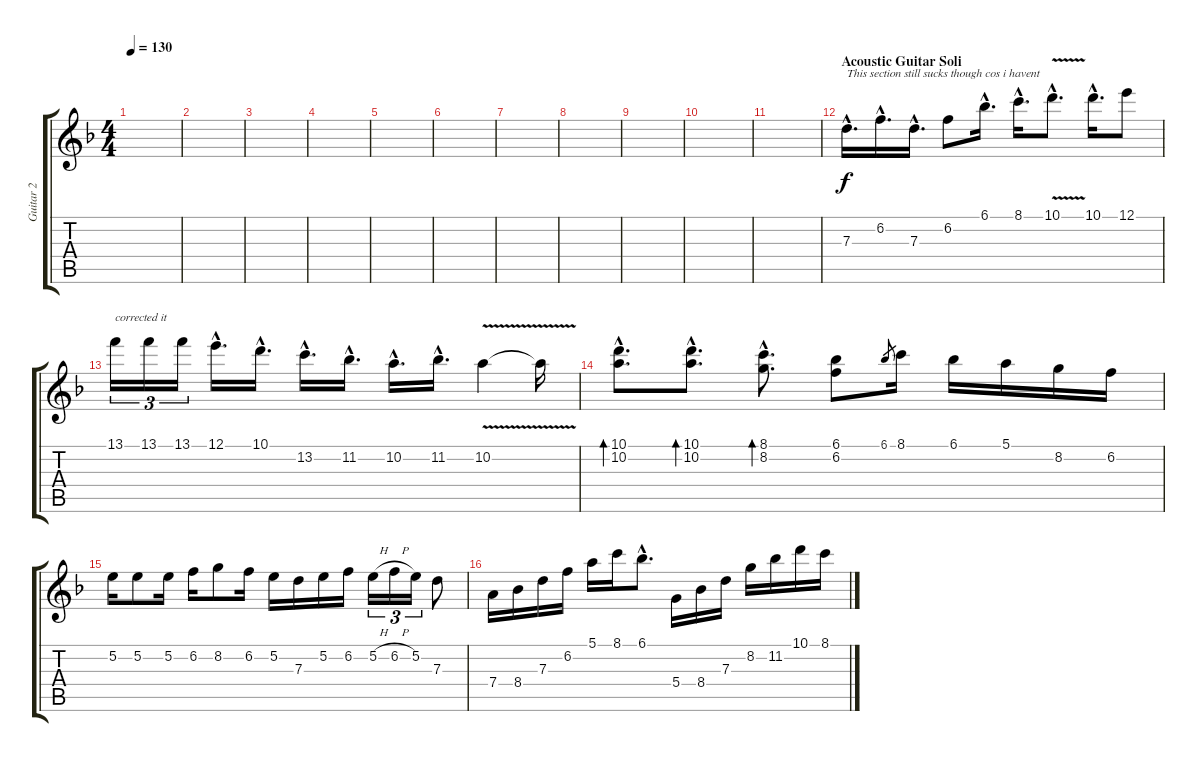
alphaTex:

\track ("Guitar 2" "Guitar 2") {instrument acousticguitarsteel}
\staff {score tabs}
\tuning (E4 B3 G3 D3 A2 E2) {hide}
\ts (4 4)
\tempo 130
\clef g2
\ks dminor
|
|
|
|
|
|
|
|
|
|
|
\section ("" "Acoustic Guitar Soli")
7.3{hac}.16{d txt "This section still sucks though cos i havent"} 6.2{hac}.16{d} 7.3{hac}.16{d} 6.2.8 6.1{hac}.16{d} 8.1{hac}.16{d} 10.1{v hac}.8{d} 10.1{hac}.16{d} 12.1.8 |
13.1.16{tu (3 2) txt "corrected it"} 13.1.16{tu (3 2)} 13.1.16{tu (3 2)} 12.1{hac}.16{d} 10.1{hac}.16{d} 13.2{hac}.16{d} 11.2{hac}.16{d} 10.2{hac}.16{d} 11.2{hac}.16{d} 10.2{v}.4 10.2{t}.16 |
(10.1{hac} 10.2{hac}).8{d bd 60} (10.1{hac} 10.2{hac}).8{d bd 60} (8.1{hac} 8.2{hac}).8{d bd 60} (6.1 6.2).8 6.1.8{gr} 8.1.16 6.1.16 5.1.16 8.2.16 6.2.16 |
5.2.16 5.2.8 5.2.16 6.2.16 8.2.8 6.2.16 5.2.16 7.3.16 5.2.16 6.2.16 5.2{h}.16{tu (3 2)} 6.2{h}.16{tu (3 2)} 5.2.16{tu (3 2)} 7.3.8 |
7.4.16 8.4.16 7.3.16 6.2.16 5.1.16 8.1.16 6.1{hac}.8{d} 5.4.16 8.4.16 7.3.16 8.2.16 11.2.16 10.1.16 8.1.16
